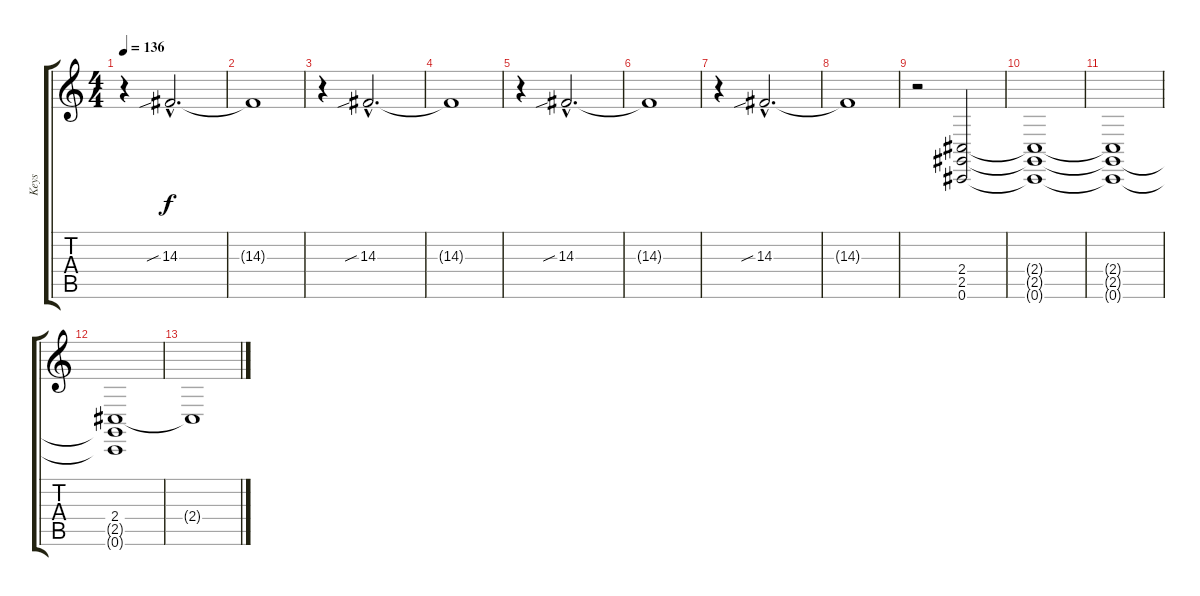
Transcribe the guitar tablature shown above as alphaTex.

\track ("Keys" "Keys") {instrument frenchhorn}
\staff {score tabs}
\tuning (Db4 Ab3 E3 B2 Gb2 Db2) {hide}
\ts (4 4)
\tempo 136
\clef g2
\ks c
r.4{dy f} 14.3{sib hac}.2{d} |
14.3{t}.1 |
r.4 14.3{sib hac}.2{d} |
14.3{t}.1 |
r.4 14.3{sib hac}.2{d} |
14.3{t}.1 |
r.4 14.3{sib hac}.2{d} |
14.3{t}.1 |
r.2 (2.4 2.5 0.6).2{volume 16 instrument gunshot} |
(2.4{t} 2.5{t} 0.6{t}).1 |
(2.4{t} 2.5{t} 0.6{t}).1 |
(2.4 2.5{t} 0.6{t}).1{volume 10} |
2.4{t}.1
